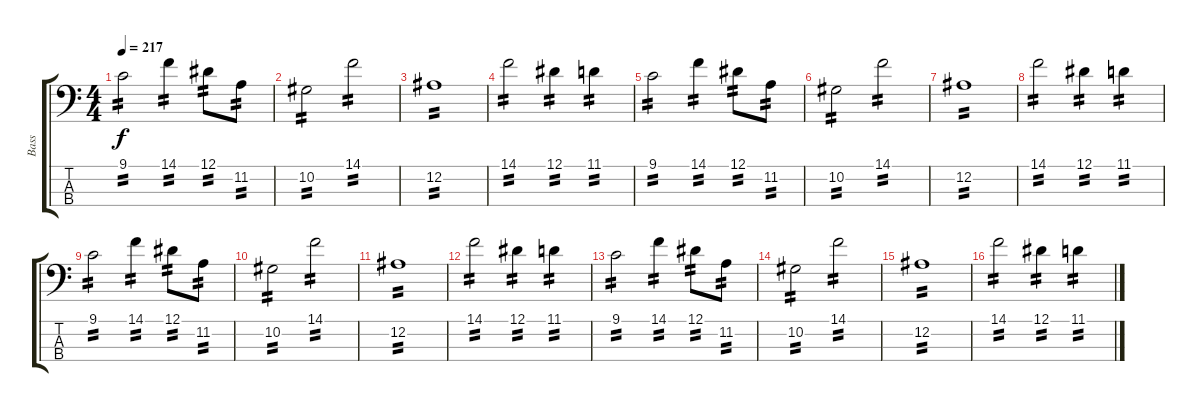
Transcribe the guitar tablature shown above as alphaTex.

\track ("Bass" "Bass") {instrument electricbasspick}
\staff {score tabs}
\tuning (Eb2 Bb1 F1 C1) {hide}
\ts (4 4)
\tempo 217
\clef f4
\ks c
9.1.2{tp 2 dy f} 14.1.4{tp 2} 12.1.8{tp 2} 11.2.8{tp 2} |
10.2.2{tp 2} 14.1.2{tp 2} |
12.2.1{tp 2} |
14.1.2{tp 2} 12.1.4{tp 2} 11.1.4{tp 2} |
9.1.2{tp 2} 14.1.4{tp 2} 12.1.8{tp 2} 11.2.8{tp 2} |
10.2.2{tp 2} 14.1.2{tp 2} |
12.2.1{tp 2} |
14.1.2{tp 2} 12.1.4{tp 2} 11.1.4{tp 2} |
9.1.2{tp 2} 14.1.4{tp 2} 12.1.8{tp 2} 11.2.8{tp 2} |
10.2.2{tp 2} 14.1.2{tp 2} |
12.2.1{tp 2} |
14.1.2{tp 2} 12.1.4{tp 2} 11.1.4{tp 2} |
9.1.2{tp 2} 14.1.4{tp 2} 12.1.8{tp 2} 11.2.8{tp 2} |
10.2.2{tp 2} 14.1.2{tp 2} |
12.2.1{tp 2} |
14.1.2{tp 2} 12.1.4{tp 2} 11.1.4{tp 2}
